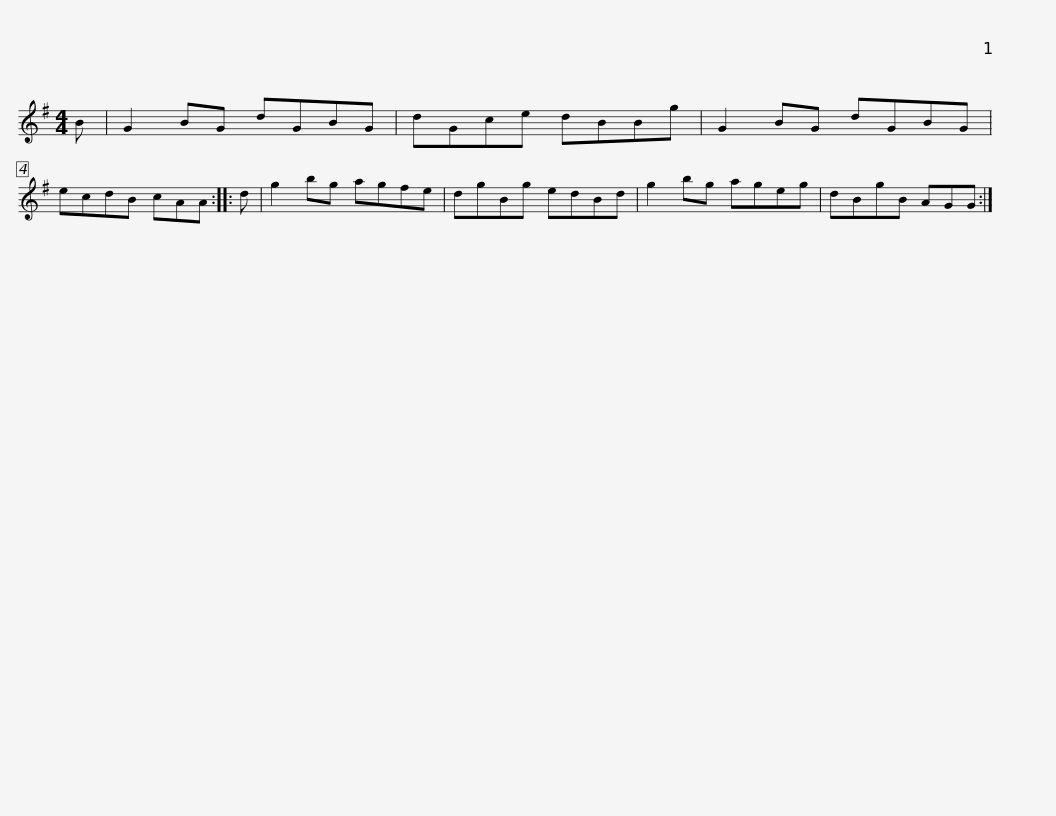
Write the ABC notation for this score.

X:1
L:1/8
M:4/4
I:linebreak $
K:G
V:1 treble
V:1
 B | G2 BG dGBG | dGce dBBg | G2 BG dGBG | ecdB cAA :: %5
 d | g2 bg agfe |$ dgBg edBd | g2 bg ageg | dBgB AGG :| %10
